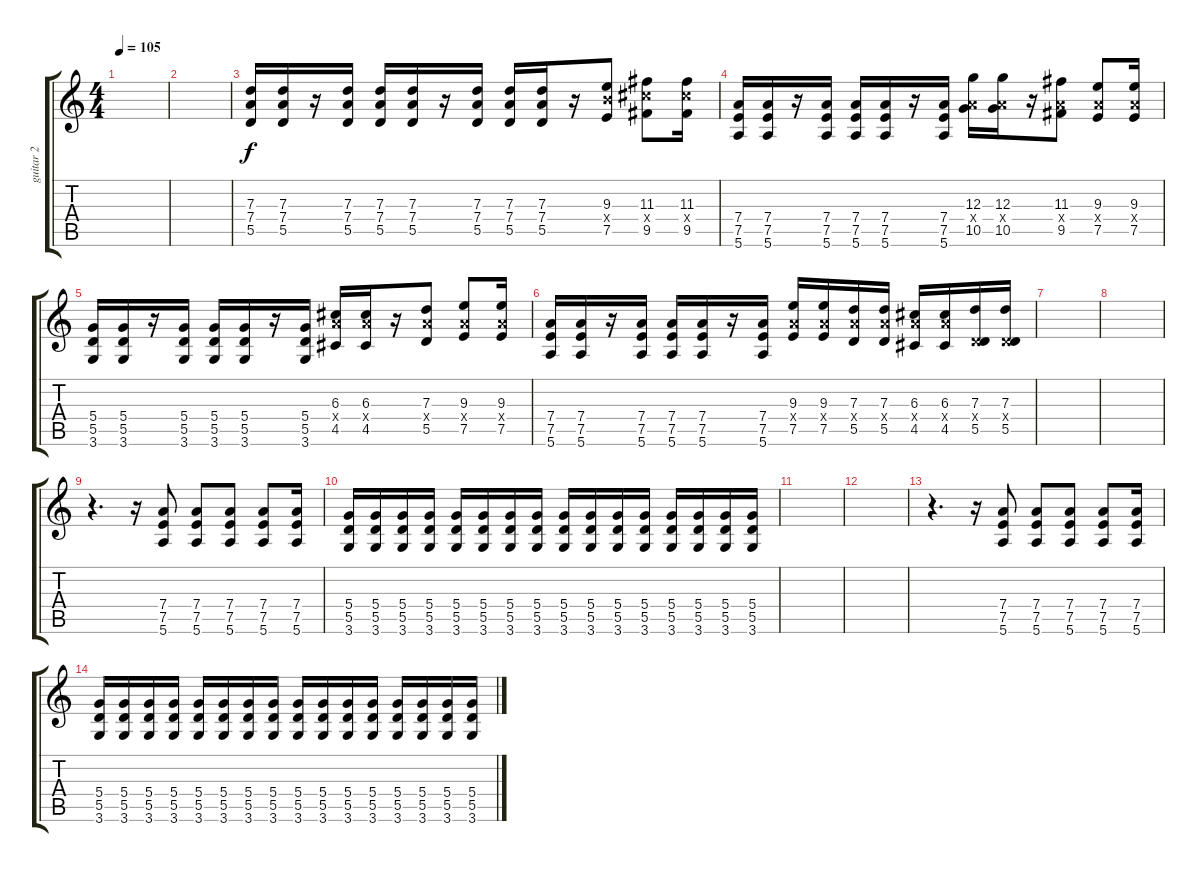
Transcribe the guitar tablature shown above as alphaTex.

\track ("guitar 2" "guitar 2") {instrument distortionguitar}
\staff {score tabs}
\tuning (E4 B3 G3 D3 A2 E2) {hide}
\ts (4 4)
\tempo 105
\clef g2
\ks c
|
|
(7.3 7.4 5.5).16 (7.3 7.4 5.5).16 r.16 (7.3 7.4 5.5).16 (7.3 7.4 5.5).16 (7.3 7.4 5.5).16 r.16 (7.3 7.4 5.5).16 (7.3 7.4 5.5).16 (7.3 7.4 5.5).16 r.16 (9.3 9.4{x} 7.5).8 (11.3 11.4{x} 9.5).8 (11.3 11.4{x} 9.5).16 |
(7.4 7.5 5.6).16 (7.4 7.5 5.6).16 r.16 (7.4 7.5 5.6).16 (7.4 7.5 5.6).16 (7.4 7.5 5.6).16 r.16 (7.4 7.5 5.6).16 (12.3 7.4{x} 10.5).16 (12.3 7.4{x} 10.5).16 r.16 (11.3 7.4{x} 9.5).8 (9.3 7.4{x} 7.5).8 (9.3 7.4{x} 7.5).16 |
(5.4 5.5 3.6).16 (5.4 5.5 3.6).16 r.16 (5.4 5.5 3.6).16 (5.4 5.5 3.6).16 (5.4 5.5 3.6).16 r.16 (5.4 5.5 3.6).16 (6.3 7.4{x} 4.5).16 (6.3 7.4{x} 4.5).16 r.16 (7.3 7.4{x} 5.5).8 (9.3 7.4{x} 7.5).8 (9.3 7.4{x} 7.5).16 |
(7.4 7.5 5.6).16 (7.4 7.5 5.6).16 r.16 (7.4 7.5 5.6).16 (7.4 7.5 5.6).16 (7.4 7.5 5.6).16 r.16 (7.4 7.5 5.6).16 (9.3 7.4{x} 7.5).16 (9.3 7.4{x} 7.5).16 (7.3 7.4{x} 5.5).16 (7.3 7.4{x} 5.5).16 (6.3 7.4{x} 4.5).16 (6.3 7.4{x} 4.5).16 (7.3 0.4{x} 5.5).16 (7.3 0.4{x} 5.5).16 |
|
|
r.4{d} r.16 (7.4 7.5 5.6).8 (7.4 7.5 5.6).8 (7.4 7.5 5.6).8 (7.4 7.5 5.6).8 (7.4 7.5 5.6).16 |
(5.4 5.5 3.6).16{volume 10} (5.4 5.5 3.6).16 (5.4 5.5 3.6).16 (5.4 5.5 3.6).16 (5.4 5.5 3.6).16 (5.4 5.5 3.6).16 (5.4 5.5 3.6).16 (5.4 5.5 3.6).16 (5.4 5.5 3.6).16 (5.4 5.5 3.6).16 (5.4 5.5 3.6).16 (5.4 5.5 3.6).16 (5.4 5.5 3.6).16 (5.4 5.5 3.6).16 (5.4 5.5 3.6).16 (5.4 5.5 3.6).16 |
|
|
r.4{d} r.16 (7.4 7.5 5.6).8 (7.4 7.5 5.6).8 (7.4 7.5 5.6).8 (7.4 7.5 5.6).8 (7.4 7.5 5.6).16 |
(5.4 5.5 3.6).16{volume 10} (5.4 5.5 3.6).16 (5.4 5.5 3.6).16 (5.4 5.5 3.6).16 (5.4 5.5 3.6).16 (5.4 5.5 3.6).16 (5.4 5.5 3.6).16 (5.4 5.5 3.6).16 (5.4 5.5 3.6).16 (5.4 5.5 3.6).16 (5.4 5.5 3.6).16 (5.4 5.5 3.6).16 (5.4 5.5 3.6).16 (5.4 5.5 3.6).16 (5.4 5.5 3.6).16 (5.4 5.5 3.6).16
